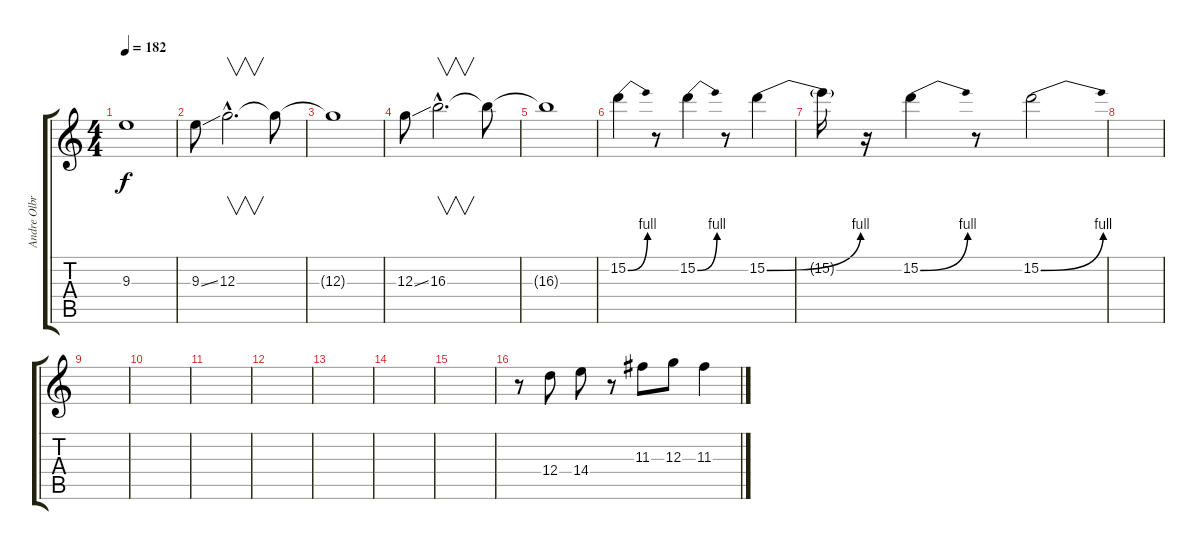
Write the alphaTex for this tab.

\track ("Andre Olbrich" "Andre Olbr") {instrument distortionguitar}
\staff {score tabs}
\tuning (E4 B3 G3 D3 A2 E2) {hide}
\ts (4 4)
\tempo 182
\clef g2
\ks c
9.3{t}.1{dy f} |
9.3{ss}.8 12.3{hac}.2{v d} 12.3{t}.8 |
12.3{t}.1 |
12.3{ss}.8 16.3{hac}.2{v d} 16.3{t}.8 |
16.3{t}.1 |
15.2{be (bend 0 0 60 4)}.4 r.8 15.2{be (bend 0 0 60 4)}.4 r.8 15.2{be (bend 0 0 60 4)}.4 |
15.2{t}.16 r.16 15.2{be (bend 0 0 60 4)}.4 r.8 15.2{be (bend 0 0 60 4)}.2 |
|
|
|
|
|
|
|
|
r.8 12.4.8 14.4.8 r.8 11.3.8 12.3.8 11.3.4
